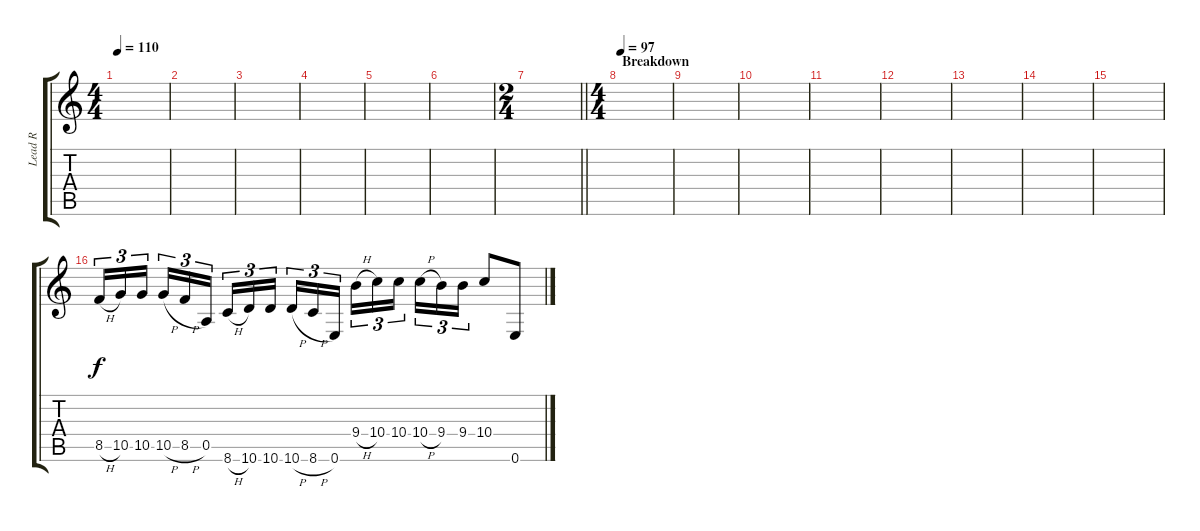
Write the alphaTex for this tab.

\track ("Lead R" "Lead R") {instrument distortionguitar}
\staff {score tabs}
\tuning (E4 B3 G3 D3 A2 E2) {hide}
\ts (4 4)
\tempo 110
\clef g2
\ks c
|
|
|
|
|
|
\ts (2 4)
\barLineRight lightlight
|
\ts (4 4)
\section ("" "Breakdown")
\tempo 97
|
|
|
|
|
|
|
|
8.5{h}.16{tu (3 2)} 10.5.16{tu (3 2)} 10.5.16{tu (3 2) beam splitsecondary} 10.5{h}.16{tu (3 2)} 8.5{h}.16{tu (3 2)} 0.5.16{tu (3 2)} 8.6{h}.16{tu (3 2)} 10.6.16{tu (3 2)} 10.6.16{tu (3 2) beam splitsecondary} 10.6{h}.16{tu (3 2)} 8.6{h}.16{tu (3 2)} 0.6.16{tu (3 2)} 9.4{h}.16{tu (3 2)} 10.4.16{tu (3 2)} 10.4.16{tu (3 2) beam splitsecondary} 10.4{h}.16{tu (3 2)} 9.4.16{tu (3 2)} 9.4.16{tu (3 2)} 10.4.8 0.6.8
